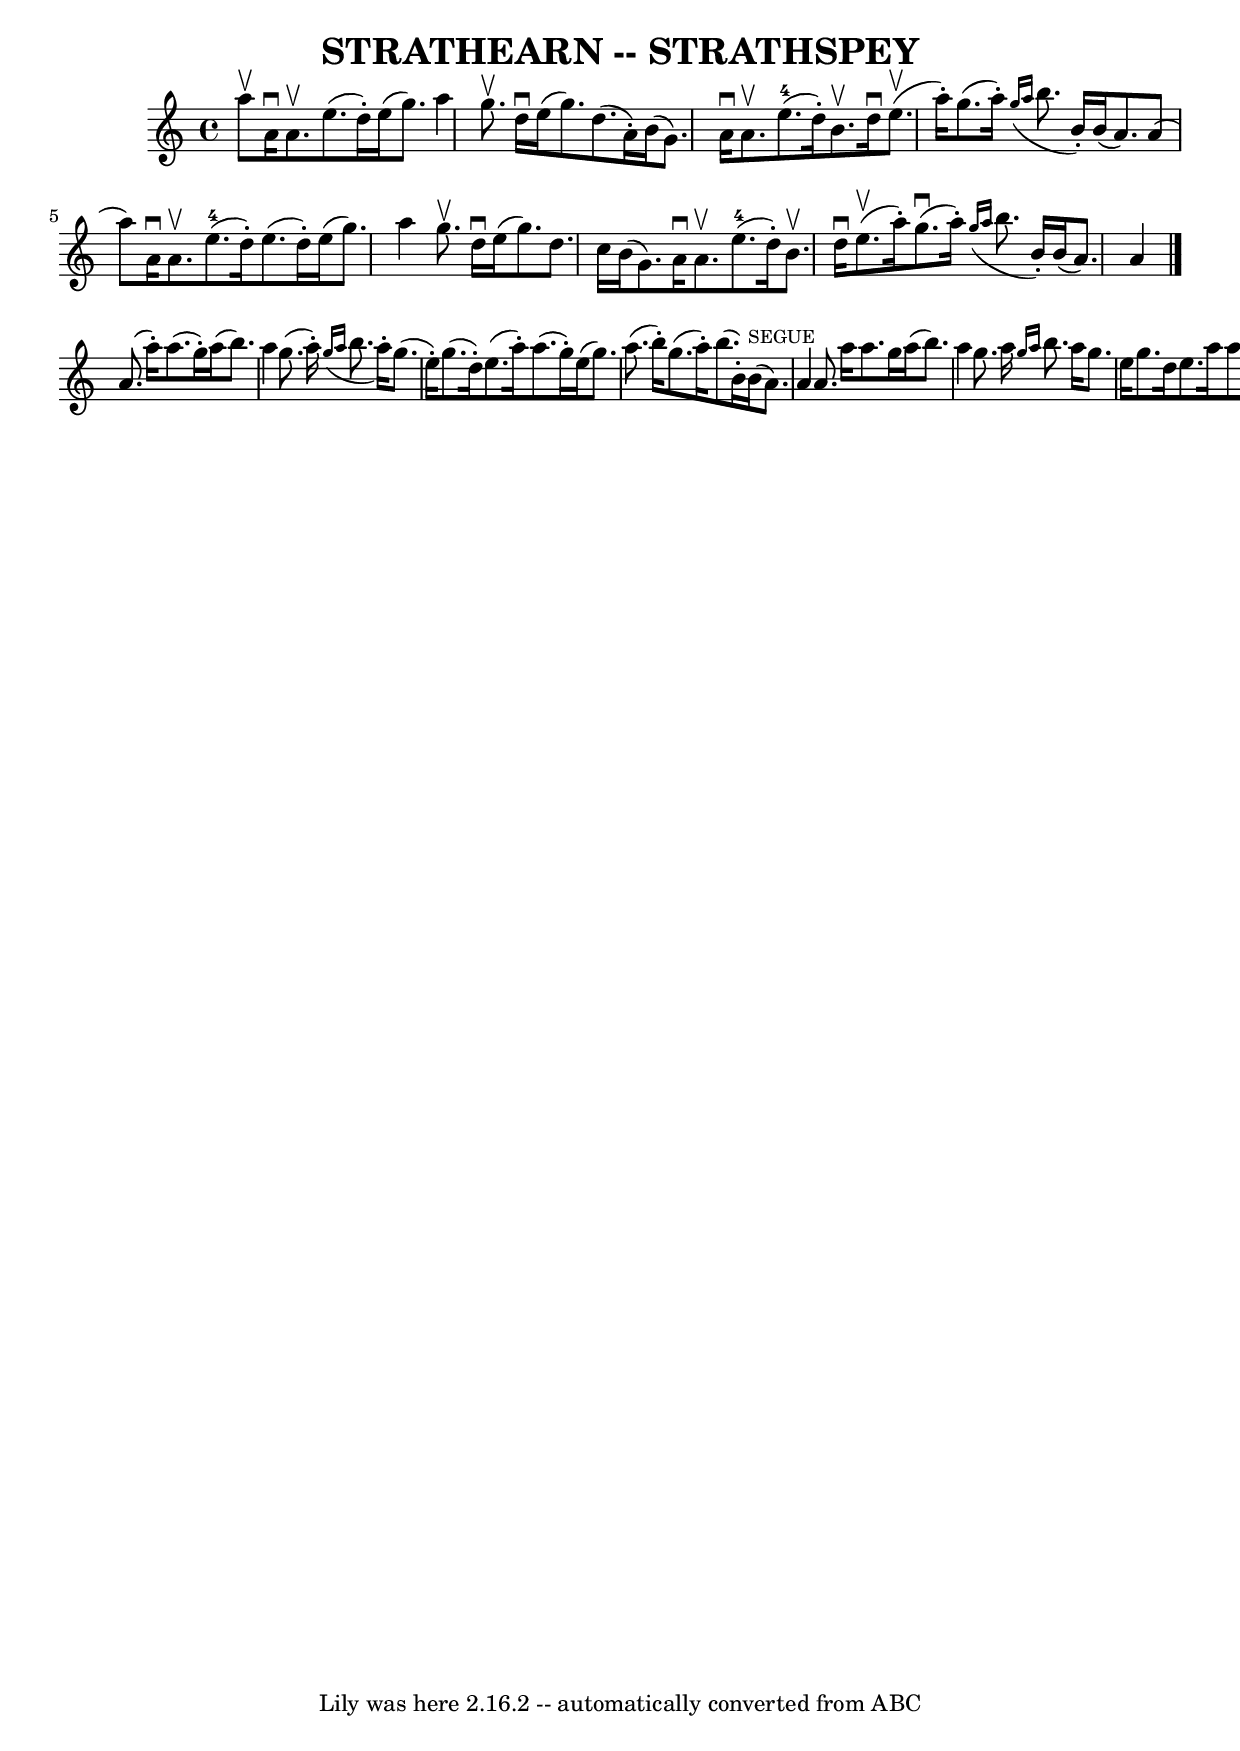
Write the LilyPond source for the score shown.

\version "2.7.40"
\include "Mammoth.ily"
\header {
	%% book = "Ryan's Mammoth Collection of Fiddle Tunes"
	crossRefNumber = "1"
	footnotes = ""
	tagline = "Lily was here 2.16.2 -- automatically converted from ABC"
	title = "STRATHEARN -- STRATHSPEY"
}
voicedefault =  {


 \override Staff.TimeSignature #'style = #'C
 \time 4/4 % %slurgraces 1
 
\key a \minor a''8^\upbow   |
 a'16^\downbow a'8.^\upbow   
e''8. (d''16 -.) e''16 (g''8.) a''4    |
 g''8.^\upbow  
 d''16^\downbow e''16 (g''8.) d''8. (a'16 -.) b'16 (g'8.  
-)   |
 a'16^\downbow a'8.^\upbow e''8.-4(d''16 -.)   
b'8.^\upbow d''16^\downbow e''8. (^\upbow a''16 -.)   |
   
g''8. (a''16 -.)   \grace { g''16 (a''16  } b''8. b'16 -.)   
b'16 (a'8.) a'8 (a''8)   |
 a'16^\downbow a'8. 
^\upbow e''8.-4(d''16 -.) e''8. (d''16 -.) e''16 (g''8. 
) a''4    |
 g''8.^\upbow d''16^\downbow e''16 (g''8.)  
 d''8. c''16 b'16 (g'8.)   |
 a'16^\downbow a'8. 
^\upbow e''8.-4(d''16 -.) b'8.^\upbow d''16^\downbow     
e''8. (^\upbow a''16 -.)   |
 g''8. (^\downbow a''16 -.)   
\grace { g''16 (a''16  } b''8. b'16 -.) b'16 (a'8.) a'4  
  \bar "|." a'8. (a''16 -.) a''8. (g''16 -.) a''16 (b''8.  
-) a''4    |
 g''8. (a''16 -.)   \grace { g''16 (a''16  }  
 b''8. a''16 -.) g''8. (e''16 -.) g''8. (d''16 -.)   
|
 e''8. (a''16 -.) a''8. (g''16 -.) e''16 (g''8.  
-) a''8. (b''16 -.)   |
 g''8. (a''16 -.) b''8. (b'16 
-.) b'16^\segue(a'8.) a'4    |
 a'8. a''16    
a''8. g''16 a''16 (b''8.) a''4    |
 g''8. a''16  
\grace { g''16 a''16  } b''8. a''16 g''8. e''16 g''8.    
d''16    |
 e''8. a''16 a''8. g''16 e''16 (g''8.)   
a''8. b''16 -.   |
 g''8. a''16 b''8. b'16 b'16 (a'8. 
) a'8    \bar "|."   
}

\score{
    <<

	\context Staff="default"
	{
	    \voicedefault 
	}

    >>
	\layout {
	}
	\midi {}
}
